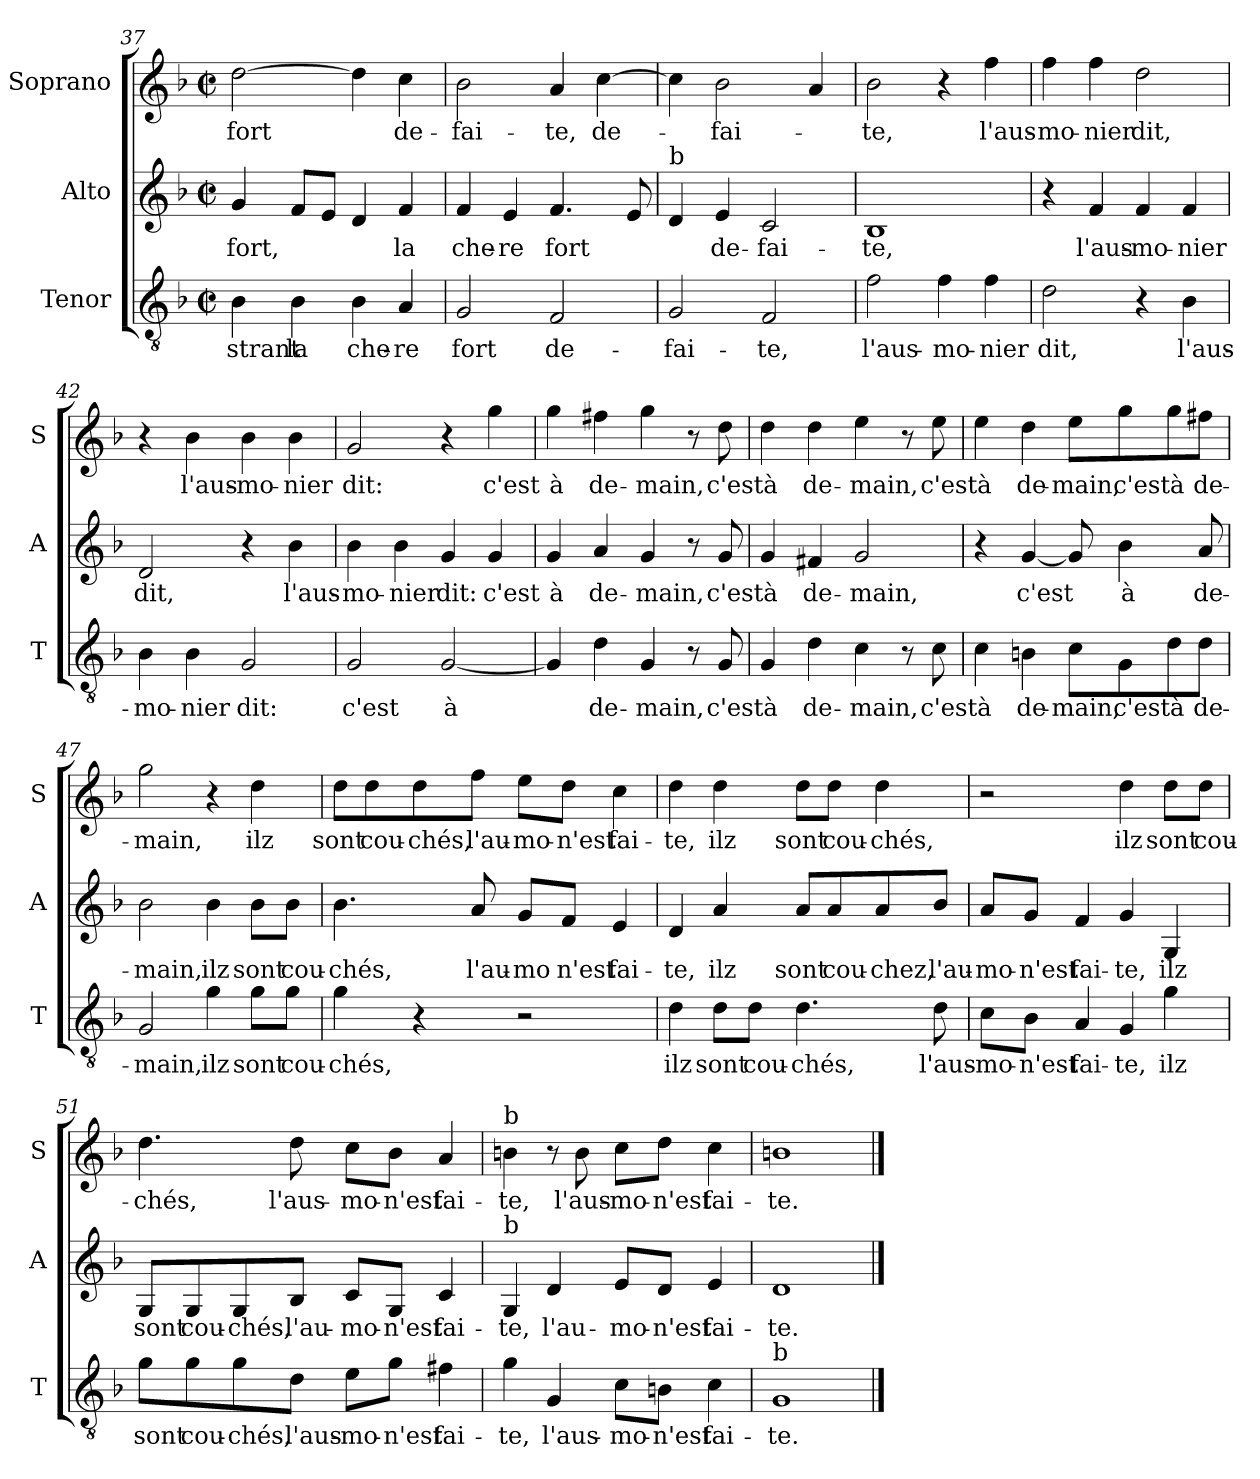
**kern	**text	**kern	**text	**kern	**text
*part3	*part3	*part2	*part2	*part1	*part1
*staff3	*staff3	*staff2	*staff2	*staff1	*staff1
*I"Tenor	*	*I"Alto	*	*I"Soprano	*
*I'T	*	*I'A	*	*I'S	*
*clefGv2	*	*clefG2	*	*clefG2	*
*k[b-]	*	*k[b-]	*	*k[b-]	*
*F:	*	*F:	*	*F:	*
*M2/2	*	*M2/2	*	*M2/2	*
*met(c|)	*	*met(c|)	*	*met(c|)	*
=37	=37	=37	=37	=37	=37
!	!LO:LY:b	!	!LO:LY:b	!	!LO:LY:b
4B-\	-strant	4g/	fort,	[2dd\	fort
!	!LO:LY:b	!	!	!	!
4B-\	la	8f/L	.	.	.
.	.	8e/J	.	.	.
!	!LO:LY:b	!	!	!	!
4B-\	che-	4d/	.	4dd\]	.
!	!LO:LY:b	!	!LO:LY:b	!	!LO:LY:b
4A/	-re	4f/	la	4cc\	de-
!!LO:LB:g=z
=38	=38	=38	=38	=38	=38
!	!LO:LY:b	!	!LO:LY:b	!	!LO:LY:b
2G/	fort	4f/	che-	2b-\	-fai-
!	!	!	!LO:LY:b	!	!
.	.	4e/	-re	.	.
!	!LO:LY:b	!	!LO:LY:b	!	!LO:LY:b
2F/	de-	4.f/	fort	4a/	-te,
!	!	!	!	!	!LO:LY:b
.	.	.	.	[4cc\	de-
.	.	8e/	.	.	.
=39	=39	=39	=39	=39	=39
!	!	!LO:TX:a:t=b	!	!	!
!	!LO:LY:b	!	!	!	!
2G/	-fai-	4d/	.	4cc\]	.
!	!	!	!LO:LY:b	!	!LO:LY:b
.	.	4e/	de-	2b-\	-fai-
!	!LO:LY:b	!	!LO:LY:b	!	!
2F/	-te,	2c/	-fai-	.	.
.	.	.	.	4a/	.
=40	=40	=40	=40	=40	=40
!	!LO:LY:b	!	!LO:LY:b	!	!LO:LY:b
2f\	l'aus-	1B-	-te,	2b-\	-te,
!	!LO:LY:b	!	!	!	!
4f\	-mo-	.	.	4r	.
!	!LO:LY:b	!	!	!	!LO:LY:b
4f\	-nier	.	.	4ff\	l'aus-
=41	=41	=41	=41	=41	=41
!	!LO:LY:b	!	!	!	!LO:LY:b
2d\	dit,	4r	.	4ff\	-mo-
!	!	!	!LO:LY:b	!	!LO:LY:b
.	.	4f/	l'aus-	4ff\	-nier
!	!	!	!LO:LY:b	!	!LO:LY:b
4r	.	4f/	-mo-	2dd\	dit,
!	!LO:LY:b	!	!LO:LY:b	!	!
4B-\	l'aus-	4f/	-nier	.	.
!!LO:LB:g=z
=42	=42	=42	=42	=42	=42
!	!LO:LY:b	!	!LO:LY:b	!	!
4B-\	-mo-	2d/	dit,	4r	.
!	!LO:LY:b	!	!	!	!LO:LY:b
4B-\	-nier	.	.	4b-\	l'aus-
!	!LO:LY:b	!	!	!	!LO:LY:b
2G/	dit:	4r	.	4b-\	-mo-
!	!	!	!LO:LY:b	!	!LO:LY:b
.	.	4b-\	l'aus-	4b-\	-nier
=43	=43	=43	=43	=43	=43
!	!LO:LY:b	!	!LO:LY:b	!	!LO:LY:b
2G/	c'est	4b-\	-mo-	2g/	dit:
!	!	!	!LO:LY:b	!	!
.	.	4b-\	-nier	.	.
!	!LO:LY:b	!	!LO:LY:b	!	!
[2G/	à	4g/	dit:	4r	.
!	!	!	!LO:LY:b	!	!LO:LY:b
.	.	4g/	c'est	4gg\	c'est
=44	=44	=44	=44	=44	=44
!	!	!	!LO:LY:b	!	!LO:LY:b
4G/]	.	4g/	à	4gg\	à
!	!LO:LY:b	!	!LO:LY:b	!	!LO:LY:b
4d\	de-	4a/	de-	4ff#X\	de-
!	!LO:LY:b	!	!LO:LY:b	!	!LO:LY:b
4G/	-main,	4g/	-main,	4gg\	-main,
8r	.	8r	.	8r	.
!	!LO:LY:b	!	!LO:LY:b	!	!LO:LY:b
8G/	c'est	8g/	c'est	8dd\	c'est
=45	=45	=45	=45	=45	=45
!	!LO:LY:b	!	!LO:LY:b	!	!LO:LY:b
4G/	à	4g/	à	4dd\	à
!	!LO:LY:b	!	!LO:LY:b	!	!LO:LY:b
4d\	de-	4f#X/	de-	4dd\	de-
!	!LO:LY:b	!	!LO:LY:b	!	!LO:LY:b
4c\	-main,	2g/	-main,	4ee\	-main,
8r	.	.	.	8r	.
!	!LO:LY:b	!	!	!	!LO:LY:b
8c\	c'est	.	.	8ee\	c'est
!!LO:PB:g=z
=46	=46	=46	=46	=46	=46
!	!LO:LY:b	!	!	!	!LO:LY:b
4c\	à	4r	.	4ee\	à
!	!LO:LY:b	!	!LO:LY:b	!	!LO:LY:b
4Bn\	de-	[4g/	c'est	4dd\	de-
!	!LO:LY:b	!	!	!	!LO:LY:b
8c\L	-main,	8g/]	.	8ee\L	-main,
!	!LO:LY:b	!	!LO:LY:b	!	!LO:LY:b
8G\	c'est	4b-\	à	8gg\	c'est
!	!LO:LY:b	!	!	!	!LO:LY:b
8d\	à	.	.	8gg\	à
!	!LO:LY:b	!	!LO:LY:b	!	!LO:LY:b
8d\J	de-	8a/	de-	8ff#X\J	de-
=47	=47	=47	=47	=47	=47
!	!LO:LY:b	!	!LO:LY:b	!	!LO:LY:b
2G/	-main,	2b-\	-main,	2gg\	-main,
!	!LO:LY:b	!	!LO:LY:b	!	!
4g\	ilz	4b-\	ilz	4r	.
!	!LO:LY:b	!	!LO:LY:b	!	!LO:LY:b
8g\L	sont	8b-\L	sont	4dd\	ilz
!	!LO:LY:b	!	!LO:LY:b	!	!
8g\J	cou-	8b-\J	cou-	.	.
=48	=48	=48	=48	=48	=48
!	!LO:LY:b	!	!LO:LY:b	!	!LO:LY:b
4g\	-chés,	4.b-\	-chés,	8dd\L	sont
!	!	!	!	!	!LO:LY:b
.	.	.	.	8dd\	cou-
!	!	!	!	!	!LO:LY:b
4r	.	.	.	8dd\	-chés,
!	!	!	!LO:LY:b	!	!LO:LY:b
.	.	8a/	l'au-	8ff\J	l'au-
!	!	!	!LO:LY:b	!	!LO:LY:b
2r	.	8g/L	-mo	8ee\L	-mo-
!	!	!	!LO:LY:b	!	!LO:LY:b
.	.	8f/J	n'est	8dd\J	-n'est
!	!	!	!LO:LY:b	!	!LO:LY:b
.	.	4e/	fai-	4cc\	fai-
=49	=49	=49	=49	=49	=49
!	!LO:LY:b	!	!LO:LY:b	!	!LO:LY:b
4d\	ilz	4d/	-te,	4dd\	-te,
!	!LO:LY:b	!	!LO:LY:b	!	!LO:LY:b
8d\L	sont	4a/	ilz	4dd\	ilz
!	!LO:LY:b	!	!	!	!
8d\J	cou-	.	.	.	.
!	!LO:LY:b	!	!LO:LY:b	!	!LO:LY:b
4.d\	-chés,	8a/L	sont	8dd\L	sont
!	!	!	!LO:LY:b	!	!LO:LY:b
.	.	8a/	cou-	8dd\J	cou-
!	!	!	!LO:LY:b	!	!LO:LY:b
.	.	8a/	-chez,	4dd\	-chés,
!	!LO:LY:b	!	!LO:LY:b	!	!
8d\	l'aus-	8b-/J	l'au-	.	.
!!LO:LB:g=z
=50	=50	=50	=50	=50	=50
!	!LO:LY:b	!	!LO:LY:b	!	!
8c\L	-mo-	8a/L	-mo-	2r	.
!	!LO:LY:b	!	!LO:LY:b	!	!
8B-\J	-n'est	8g/J	-n'est	.	.
!	!LO:LY:b	!	!LO:LY:b	!	!
4A/	fai-	4f/	fai-	.	.
!	!LO:LY:b	!	!LO:LY:b	!	!LO:LY:b
4G/	-te,	4g/	-te,	4dd\	ilz
!	!LO:LY:b	!	!LO:LY:b	!	!LO:LY:b
4g\	ilz	4G/	ilz	8dd\L	sont
!	!	!	!	!	!LO:LY:b
.	.	.	.	8dd\J	cou-
=51	=51	=51	=51	=51	=51
!	!LO:LY:b	!	!LO:LY:b	!	!LO:LY:b
8g\L	sont	8G/L	sont	4.dd\	-chés,
!	!LO:LY:b	!	!LO:LY:b	!	!
8g\	cou-	8G/	cou-	.	.
!	!LO:LY:b	!	!LO:LY:b	!	!
8g\	-chés,	8G/	-chés,	.	.
!	!LO:LY:b	!	!LO:LY:b	!	!LO:LY:b
8d\J	l'aus-	8B-/J	l'au-	8dd\	l'aus-
!	!LO:LY:b	!	!LO:LY:b	!	!LO:LY:b
8e\L	-mo-	8c/L	-mo-	8cc\L	-mo-
!	!LO:LY:b	!	!LO:LY:b	!	!LO:LY:b
8g\J	-n'est	8G/J	-n'est	8b-\J	-n'est
!	!LO:LY:b	!	!LO:LY:b	!	!LO:LY:b
4f#X\	fai-	4c/	fai-	4a/	fai-
=52	=52	=52	=52	=52	=52
!	!	!	!	!LO:TX:a:t=b	!
!	!	!LO:TX:a:t=b	!	!	!
!	!LO:LY:b	!	!LO:LY:b	!	!LO:LY:b
4g\	-te,	4G/	-te,	4bn\	-te,
!	!LO:LY:b	!	!LO:LY:b	!	!
4G/	l'aus-	4d/	l'au-	8r	.
!	!	!	!	!	!LO:LY:b
.	.	.	.	8b\	l'aus-
!	!LO:LY:b	!	!LO:LY:b	!	!LO:LY:b
8c\L	-mo-	8e/L	-mo-	8cc\L	-mo-
!	!LO:LY:b	!	!LO:LY:b	!	!LO:LY:b
8Bn\J	-n'est	8d/J	-n'est	8dd\J	-n'est
!	!LO:LY:b	!	!LO:LY:b	!	!LO:LY:b
4c\	fai-	4e/	fai-	4cc\	fai-
=53	=53	=53	=53	=53	=53
!LO:TX:a:t=b	!	!	!	!	!
!	!LO:LY:b	!	!LO:LY:b	!	!LO:LY:b
1G	-te.	1d	-te.	1bn	-te.
==	==	==	==	==	==
*-	*-	*-	*-	*-	*-
